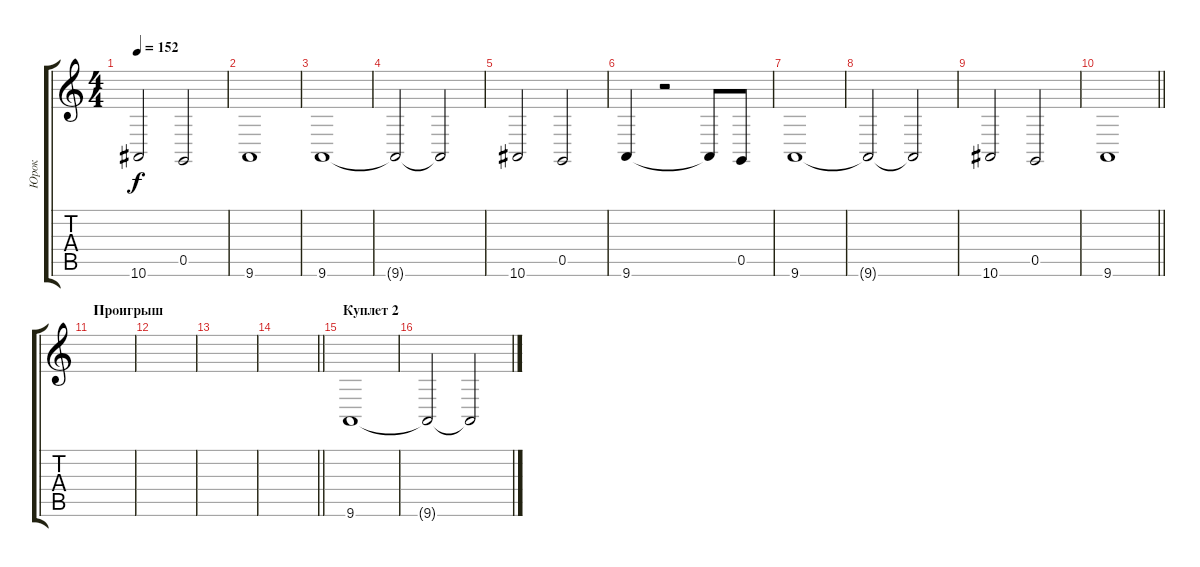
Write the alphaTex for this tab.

\track ("Юрок" "Юрок") {instrument synthstrings2}
\staff {score tabs}
\tuning (D4 A3 F3 C3 G2 C2) {hide}
\ts (4 4)
\tempo 152
\clef g2
\ks c
10.6.2{dy f} 0.5.2 |
9.6.1 |
9.6.1 |
9.6{t}.2 9.6{t}.2 |
10.6.2 0.5.2 |
9.6.4 r.2 9.6{t}.8 0.5.8 |
9.6.1 |
9.6{t}.2 9.6{t}.2 |
10.6.2 0.5.2 |
\barLineRight lightlight
9.6.1 |
\section ("" "Проигрыш")
|
|
|
\barLineRight lightlight
|
\section ("" "Куплет 2")
9.6.1 |
9.6{t}.2 9.6{t}.2
